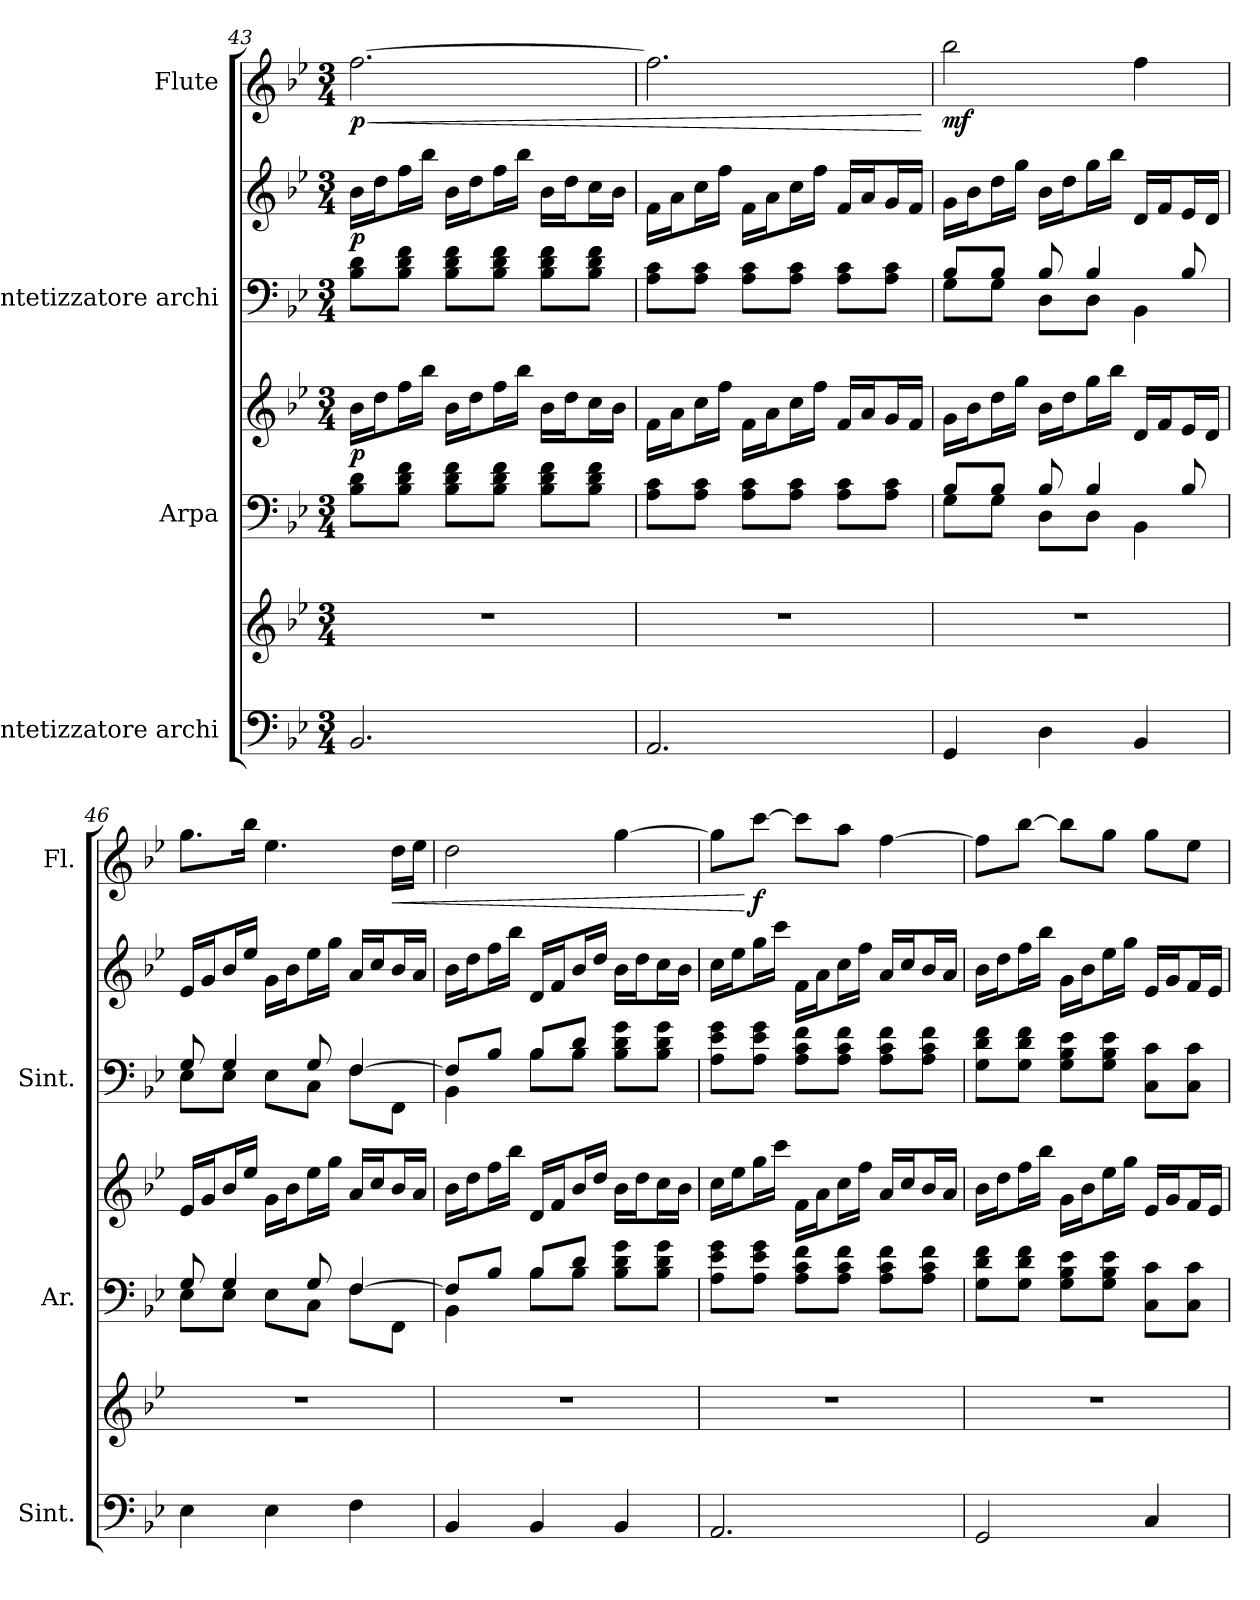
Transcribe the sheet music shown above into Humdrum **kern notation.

**kern	**kern	**kern	**kern	**dynam	**kern	**kern	**dynam	**kern	**dynam
*part4	*part4	*part3	*part3	*part3	*part2	*part2	*part2	*part1	*part1
*staff7	*staff6	*staff5	*staff4	*staff4/5	*staff3	*staff2	*staff2/3	*staff1	*staff1
*I"Sintetizzatore archi	*	*I"Arpa	*	*	*I"Sintetizzatore archi	*	*	*I"Flute	*
*I'Sint.	*	*I'Ar.	*	*	*I'Sint.	*	*	*I'Fl.	*
*clefF4	*clefG2	*clefF4	*clefG2	*	*clefF4	*clefG2	*	*clefG2	*
*k[b-e-]	*k[b-e-]	*k[b-e-]	*k[b-e-]	*	*k[b-e-]	*k[b-e-]	*	*k[b-e-]	*
*M3/4	*M3/4	*M3/4	*M3/4	*	*M3/4	*M3/4	*	*M3/4	*
=43	=43	=43	=43	=43	=43	=43	=43	=43	=43
!	!	!	!	!LO:DY:b	!	!	!LO:DY:b	!	!LO:HP:b
!	!	!	!	!	!	!	!	!	!LO:DY:n=1:b
2.BB-/	2.r	8B-\ 8d\L	16b-\LL	p	8B-\ 8d\L	16b-\LL	p	[2.ff\	< p
.	.	.	16dd\J	.	.	16dd\J	.	.	.
.	.	8B-\ 8d\ 8f\J	16ff\L	.	8B-\ 8d\ 8f\J	16ff\L	.	.	.
.	.	.	16bb-\JJ	.	.	16bb-\JJ	.	.	.
.	.	8B-\ 8d\ 8f\L	16b-\LL	.	8B-\ 8d\ 8f\L	16b-\LL	.	.	.
.	.	.	16dd\J	.	.	16dd\J	.	.	.
.	.	8B-\ 8d\ 8f\J	16ff\L	.	8B-\ 8d\ 8f\J	16ff\L	.	.	.
.	.	.	16bb-\JJ	.	.	16bb-\JJ	.	.	.
.	.	8B-\ 8d\ 8f\L	16b-\LL	.	8B-\ 8d\ 8f\L	16b-\LL	.	.	.
.	.	.	16dd\J	.	.	16dd\J	.	.	.
.	.	8B-\ 8d\ 8f\J	16cc\L	.	8B-\ 8d\ 8f\J	16cc\L	.	.	.
.	.	.	16b-\JJ	.	.	16b-\JJ	.	.	.
=44	=44	=44	=44	=44	=44	=44	=44	=44	=44
2.AA/	2.r	8A\ 8c\L	16f\LL	.	8A\ 8c\L	16f\LL	.	2.ff\]	.
.	.	.	16a\J	.	.	16a\J	.	.	.
.	.	8A\ 8c\J	16cc\L	.	8A\ 8c\J	16cc\L	.	.	.
.	.	.	16ff\JJ	.	.	16ff\JJ	.	.	.
.	.	8A\ 8c\L	16f\LL	.	8A\ 8c\L	16f\LL	.	.	.
.	.	.	16a\J	.	.	16a\J	.	.	.
.	.	8A\ 8c\J	16cc\L	.	8A\ 8c\J	16cc\L	.	.	.
.	.	.	16ff\JJ	.	.	16ff\JJ	.	.	.
.	.	8A\ 8c\L	16f/LL	.	8A\ 8c\L	16f/LL	.	.	.
.	.	.	16a/J	.	.	16a/J	.	.	.
.	.	8A\ 8c\J	16g/L	.	8A\ 8c\J	16g/L	.	.	.
.	.	.	16f/JJ	.	.	16f/JJ	.	.	.
.	.	.	.	.	.	.	.	.	[
=45	=45	=45	=45	=45	=45	=45	=45	=45	=45
*	*	*^	*	*	*^	*	*	*	*
!	!	!	!	!	!	!	!	!	!	!	!LO:DY:b
4GG/	2.r	8B-/L	8G\L	16g\LL	.	8B-/L	8G\L	16g\LL	.	2bb-\	mf
.	.	.	.	16b-\J	.	.	.	16b-\J	.	.	.
.	.	8B-/J	8G\J	16dd\L	.	8B-/J	8G\J	16dd\L	.	.	.
.	.	.	.	16gg\JJ	.	.	.	16gg\JJ	.	.	.
4D\	.	8B-/	8D\L	16b-\LL	.	8B-/	8D\L	16b-\LL	.	.	.
.	.	.	.	16dd\J	.	.	.	16dd\J	.	.	.
.	.	4B-/	8D\J	16gg\L	.	4B-/	8D\J	16gg\L	.	.	.
.	.	.	.	16bb-\JJ	.	.	.	16bb-\JJ	.	.	.
4BB-/	.	.	4BB-\	16d/LL	.	.	4BB-\	16d/LL	.	4ff\	.
.	.	.	.	16f/J	.	.	.	16f/J	.	.	.
.	.	8B-/	.	16e-/L	.	8B-/	.	16e-/L	.	.	.
.	.	.	.	16d/JJ	.	.	.	16d/JJ	.	.	.
=46	=46	=46	=46	=46	=46	=46	=46	=46	=46	=46	=46
4E-\	2.r	8G/	8E-\L	16e-/LL	.	8G/	8E-\L	16e-/LL	.	8.gg\L	.
.	.	.	.	16g/J	.	.	.	16g/J	.	.	.
.	.	4G/	8E-\J	16b-/L	.	4G/	8E-\J	16b-/L	.	.	.
.	.	.	.	16ee-/JJ	.	.	.	16ee-/JJ	.	16bb-\Jk	.
4E-\	.	.	8E-\L	16g\LL	.	.	8E-\L	16g\LL	.	4.ee-\	.
.	.	.	.	16b-\J	.	.	.	16b-\J	.	.	.
.	.	8G/	8C\J	16ee-\L	.	8G/	8C\J	16ee-\L	.	.	.
.	.	.	.	16gg\JJ	.	.	.	16gg\JJ	.	.	.
4F\	.	[4F/	8F\L	16a/LL	.	[4F/	8F\L	16a/LL	.	.	.
.	.	.	.	16cc/J	.	.	.	16cc/J	.	.	.
!	!	!	!	!	!	!	!	!	!	!	!LO:HP:b
.	.	.	8FF\J	16b-/L	.	.	8FF\J	16b-/L	.	16dd\LL	<
.	.	.	.	16a/JJ	.	.	.	16a/JJ	.	16ee-\JJ	.
=47	=47	=47	=47	=47	=47	=47	=47	=47	=47	=47	=47
4BB-/	2.r	8F/L]	4BB-\	16b-\LL	.	8F/L]	4BB-\	16b-\LL	.	2dd\	.
.	.	.	.	16dd\J	.	.	.	16dd\J	.	.	.
.	.	8B-/J	.	16ff\L	.	8B-/J	.	16ff\L	.	.	.
.	.	.	.	16bb-\JJ	.	.	.	16bb-\JJ	.	.	.
4BB-/	.	8B-/L	8B-\L	16d/LL	.	8B-/L	8B-\L	16d/LL	.	.	.
.	.	.	.	16f/J	.	.	.	16f/J	.	.	.
.	.	8d/J	8B-\J	16b-/L	.	8d/J	8B-\J	16b-/L	.	.	.
.	.	.	.	16dd/JJ	.	.	.	16dd/JJ	.	.	.
4BB-/	.	8B-\ 8d\ 8g\L	4ryy	16b-\LL	.	8B-\ 8d\ 8g\L	4ryy	16b-\LL	.	[4gg\	.
.	.	.	.	16dd\J	.	.	.	16dd\J	.	.	.
.	.	8B-\ 8d\ 8g\J	.	16cc\L	.	8B-\ 8d\ 8g\J	.	16cc\L	.	.	.
.	.	.	.	16b-\JJ	.	.	.	16b-\JJ	.	.	.
*	*	*v	*v	*	*	*v	*v	*	*	*	*
=48	=48	=48	=48	=48	=48	=48	=48	=48	=48
2.AA/	2.r	8A\ 8e-\ 8g\L	16cc\LL	.	8A\ 8e-\ 8g\L	16cc\LL	.	8gg\L]	.
.	.	.	16ee-\J	.	.	16ee-\J	.	.	.
!	!	!	!	!	!	!	!	!	!LO:DY:n=1:b
.	.	8A\ 8e-\ 8g\J	16gg\L	.	8A\ 8e-\ 8g\J	16gg\L	.	[8ccc\J	[ f
.	.	.	16ccc\JJ	.	.	16ccc\JJ	.	.	.
.	.	8A\ 8c\ 8f\L	16f\LL	.	8A\ 8c\ 8f\L	16f\LL	.	8ccc\L]	.
.	.	.	16a\J	.	.	16a\J	.	.	.
.	.	8A\ 8c\ 8f\J	16cc\L	.	8A\ 8c\ 8f\J	16cc\L	.	8aa\J	.
.	.	.	16ff\JJ	.	.	16ff\JJ	.	.	.
.	.	8A\ 8c\ 8f\L	16a/LL	.	8A\ 8c\ 8f\L	16a/LL	.	[4ff\	.
.	.	.	16cc/J	.	.	16cc/J	.	.	.
.	.	8A\ 8c\ 8f\J	16b-/L	.	8A\ 8c\ 8f\J	16b-/L	.	.	.
.	.	.	16a/JJ	.	.	16a/JJ	.	.	.
!!LO:LB:g=z
=49	=49	=49	=49	=49	=49	=49	=49	=49	=49
2GG/	2.r	8G\ 8d\ 8f\L	16b-\LL	.	8G\ 8d\ 8f\L	16b-\LL	.	8ff\L]	.
.	.	.	16dd\J	.	.	16dd\J	.	.	.
.	.	8G\ 8d\ 8f\J	16ff\L	.	8G\ 8d\ 8f\J	16ff\L	.	[8bb-\J	.
.	.	.	16bb-\JJ	.	.	16bb-\JJ	.	.	.
.	.	8G\ 8B-\ 8e-\L	16g\LL	.	8G\ 8B-\ 8e-\L	16g\LL	.	8bb-\L]	.
.	.	.	16b-\J	.	.	16b-\J	.	.	.
.	.	8G\ 8B-\ 8e-\J	16ee-\L	.	8G\ 8B-\ 8e-\J	16ee-\L	.	8gg\J	.
.	.	.	16gg\JJ	.	.	16gg\JJ	.	.	.
4C/	.	8C\ 8c\L	16e-/LL	.	8C\ 8c\L	16e-/LL	.	8gg\L	.
.	.	.	16g/J	.	.	16g/J	.	.	.
.	.	8C\ 8c\J	16f/L	.	8C\ 8c\J	16f/L	.	8ee-\J	.
.	.	.	16e-/JJ	.	.	16e-/JJ	.	.	.
=	=	=	=	=	=	=	=	=	=
*-	*-	*-	*-	*-	*-	*-	*-	*-	*-
